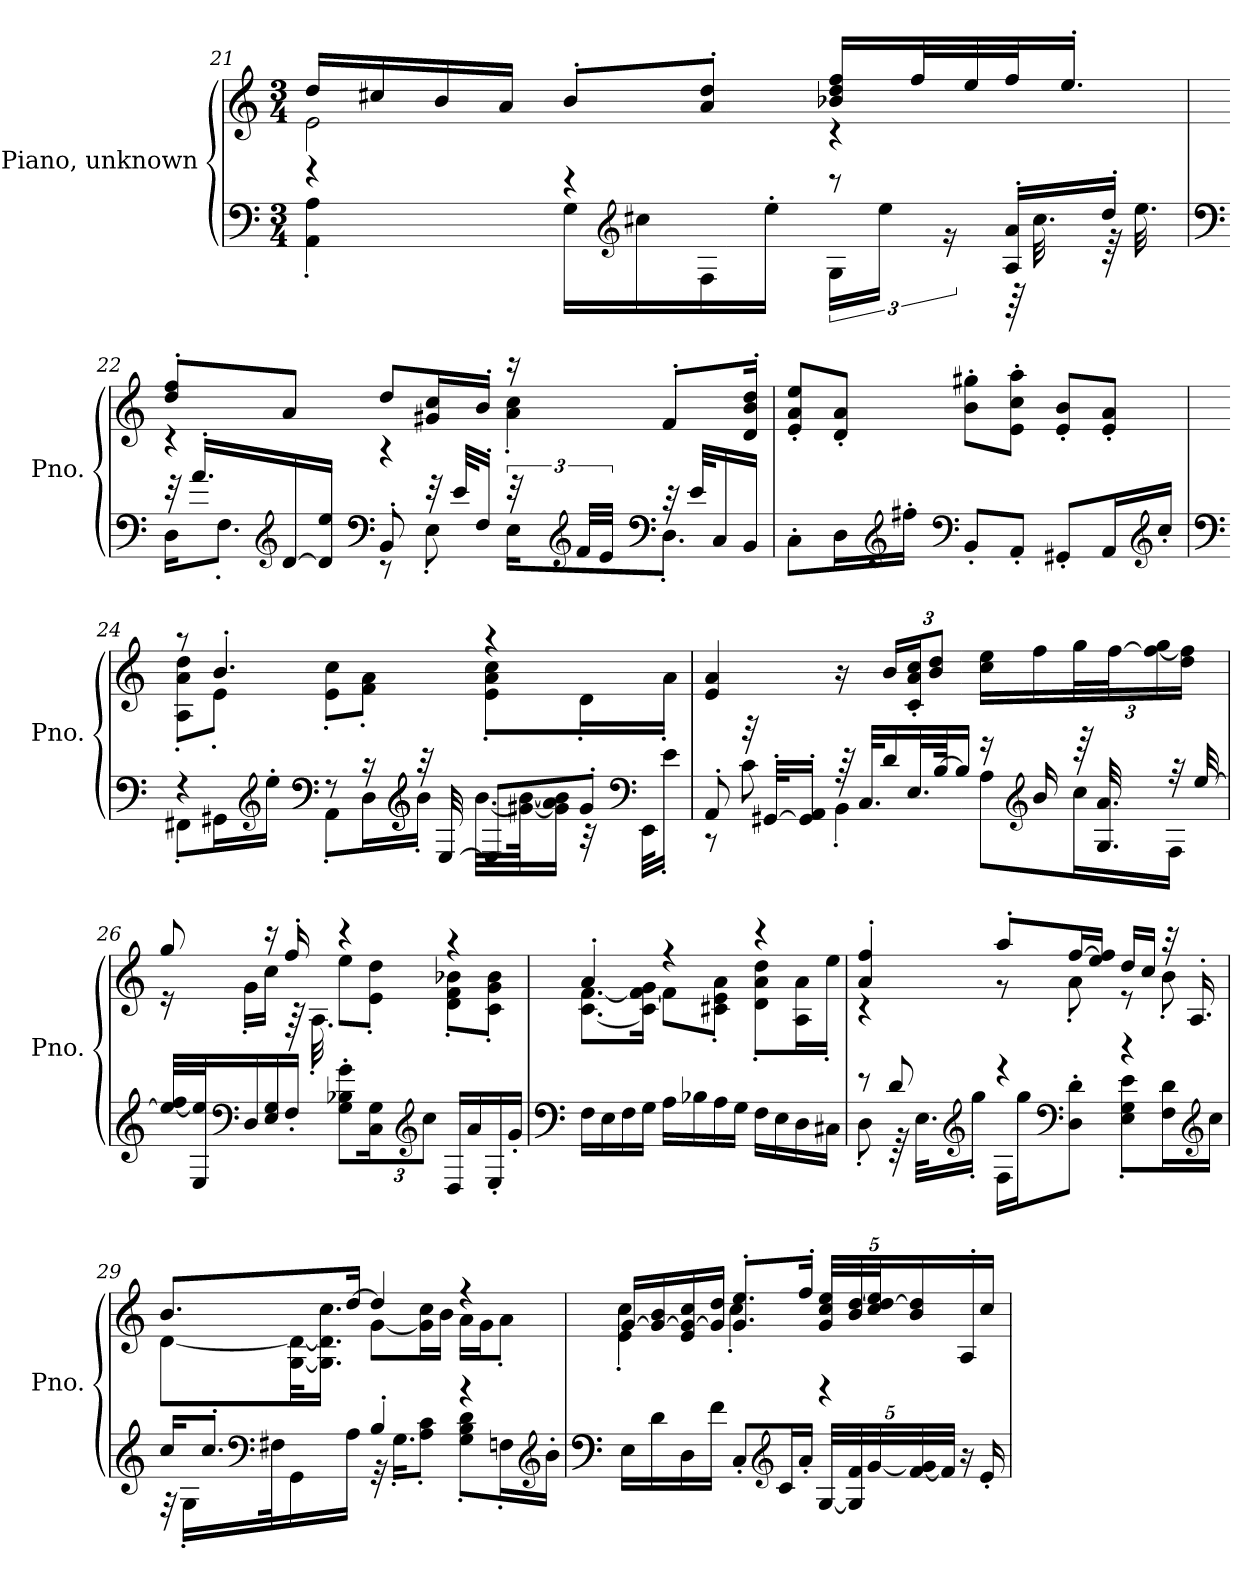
**kern	**kern
*part1	*part1
*staff2	*staff1
*I"Piano, unknown	*
*I'Pno.	*
*clefF4	*clefG2
*k[]	*k[]
*M3/4	*M3/4
=21	=21
*^	*^
4r	4AA\' 4A\'	16dd/LL	2e\
.	.	16cc#X/	.
.	.	16b/	.
.	.	16a/JJ	.
4r	16G\LL	8b'/L	.
*clefG2	*	*	*
.	16cc#X\	.	.
.	16F\	8a/' 8dd/'J	.
.	16ee'\JJ	.	.
8r	24G\LL	16b-X/ 16dd/ 16ff/LL	4r
.	24ee\JJ	.	.
.	.	32ff/L	.
.	24r	.	.
.	.	32ee/	.
16A/' 16a/'LL	64r	32ff/J	.
.	32.cc#\	.	.
.	.	16.ee'/JJ	.
16dd'/JJ	64r	.	.
.	32.ee\	.	.
!!LO:LB:g=z	!!
=22	=22	=22	=22
*clefF4	*	*	*
32r	16D\KL	8dd/' 8ff/'L	4r
16.a'/LL	.	.	.
.	8.F'\J	.	.
*clefG2	*	*	*
[16d/	.	8a/J	.
16d/] 16ee/JJ	.	.	.
*clefF4	*	*	*
8BB'/	8r	8dd/L	4r
32r	8E'\	16g#X/ 16cc/L	.
32e/KLL	.	.	.
16F'/JJ	.	16b'/JJ	.
48r	16E\KL	16r	4a\' 4cc\'
*clefG2	*	*	*
48f/LLL	.	.	.
48e/JJJ	.	.	.
*clefF4	*	*	*
32r	8.D'\J	8f'/L	.
32e/KLL	.	.	.
16C/	.	.	.
16BB/JJ	.	16d/' 16b/' 16dd/'Jk	.
*v	*v	*	*
*	*v	*v
=23	=23
8C'\L	8e/' 8a/' 8ee/'L
16D\L	8d/' 8a/'J
*clefG2	*
16ff#X'\JJ	.
*clefF4	*
8BB'/L	8b\' 8gg#X\'L
8AA'/J	8e\' 8cc\' 8aa\'J
8GG#X'/L	8e/' 8b/'L
16AA/L	8e/' 8a/'J
*clefG2	*
16cc'/JJ	.
!!LO:LB:g=z
=24	=24
*clefF4	*
*^	*^
4r	8FF#X'\L	8r	8A\' 8a\' 8dd\'L
.	16GG#X\L	4.b'/	8e'\J
*clefG2	*	*	*
.	16ee'\JJ	.	.
*clefF4	*	*	*
8r	8AA'\L	.	8e\' 8cc\'L
16r	16D\L	.	8f\' 8a\'J
*clefG2	*	*	*
32r	16b'\JJ	.	.
[32E/	.	.	.
8E/L]	[32.b\LLL	4r	8e\' 8a\' 8cc\'L
.	[64g#X\ 64b\_JK	.	.
.	16g#\] 16a\ 16b\]JJ	.	.
8g#'/J	32r	.	16d'\L
*clefF4	*	*	*
.	32EE\KLL	.	.
.	16e'\JJ	.	16a'\JJ
*	*	*v	*v
!!LO:PB:g=z
=25	=25	=25
8AA'/	8r	4e/ 4a/
32r	8c\	.
[32GG#X'/KLL	.	.
16GG#/]' 16AA/'JJ	.	.
64r	4BB'\	16r
32.C/KLL	.	.
16d/	.	16b/LL
*	*	*Xbrackettup
32.E/L	.	24c/' 24a/' 24cc/'J
.	.	12b/ 12dd/J
[64B/JK	.	.
16B/JJ]	.	.
16r	8A\L	16cc\ 16ee\LL
*clefG2	*	*
16b/	.	16ff\
64r	16cc\L	48gg\L
32.G/ 32.a/	.	.
.	.	[48ff\J
.	.	24ff\_ 24gg\
32r	16F\JJ	.
.	.	24dd\ 24ff\]JJ
[32ee/	.	.
*v	*v	*
=26	=26
*	*^
32ee/_ 32ff/LLL	8gg/	16r
32E/ 32ee/]J	.	.
*clefF4	*	*
16D/	.	16g'\LL
16E/ 16G/	16r	16cc\JJ
16F'/JJ	16ff'/	64r
.	.	32.A'\
8G\' 8B-X\' 8g\'L	4r	8ee\L
*Xbrackettup	*	*
24C\ 24G\K	.	8e\' 8dd\'J
*clefG2	*	*
12cc\J	.	.
16D/LL	4r	8d\' 8f\' 8b-X\'L
16a/	.	.
16E'/	.	8c\' 8g\' 8b-\'J
16g'/JJ	.	.
!!LO:LB:g=z	!!
=27	=27	=27
*clefF4	*	*
16F\LL	4a'/	[8.c\ [8.f\L
16E\	.	.
16F\	.	.
16G\JJ	.	16c\] 16f\_ 16g\Jk
16A\LL	4r	8f\L]
16B-X\	.	.
16A\	.	8c#X\' 8e\' 8a\'J
16G\JJ	.	.
16F\LL	4r	8d\' 8a\' 8dd\'L
16E\	.	.
16D\	.	16A\ 16a\L
16C#X\JJ	.	16ee'\JJ
=28	=28	=28
*^	*	*
8r	8D'\	4a/' 4ff/'	4r
8d/	64r	.	.
.	32.E\KLL	.	.
*clefG2	*	*	*
.	16gg'\JJ	.	.
4r	16F\LL	8aa'/L	8r
.	16gg\J	.	.
*clefF4	*	*	*
.	8D\' 8d\'J	[16ff/L	8a'\
.	.	16ee/ 16ff/]JJ	.
4r	8E\' 8G\' 8e\'L	16dd/LL	8r
.	.	16cc/JJ	.
.	16F\ 16d\L	32r	8b'\
.	.	16.A'/	.
*clefG2	*	*	*
.	16cc\JJ	.	.
!!LO:LB:g=z	!!
=29	=29	=29	=29
16cc/KL	32r	8.b/L	[8d\L
.	16G'\LL	.	.
8.cc'/J	.	.	.
*clefF4	*	*	*
.	32F#X\K	.	.
.	16GG\	.	[32G\ 32d\_KL
.	.	.	16.G\] 16.d\] 16.cc\JJ
.	16A\JJ	[16dd/Jk	.
4B'/	32r	4dd/]	[8g\L
.	16.G'\KL	.	.
.	8A\' 8c\'J	.	16g\] 16cc\L
.	.	.	16b\JJ
4r	8G\' 8B\' 8d\'L	4r	16a\LL
.	.	.	16g\J
.	16Fn'\L	.	8a'\J
*clefG2	*	*	*
.	16b'\JJ	.	.
*v	*v	*	*
=30	=30	=30
*clefF4	*	*
16E\LL	[16g/LL	4e\' 4cc\'
16d\	16g/_ 16b/	.
16D\	16e/ 16g/_ 16cc/	.
16f\JJ	16g/] 16dd/JJ	.
8C'/L	8.g/' 8.ee/'L	4cc'\
*clefG2	*	*
16c/L	.	.
16a'/JJ	16ff'/Jk	.
[40G/LLL	40g/ 40cc/ 40ee/LLL	4r
40G/] 40f/	40b/ [40dd/	.
[40g/	40cc/ 40dd/_ 40ee/J	.
[40f/ 40g/]	20b/ 20dd/]	.
40f/JJJ]	.	.
16r	16A'/	.
16e'/	16cc/JJ	.
*	*v	*v
=	=
*-	*-
